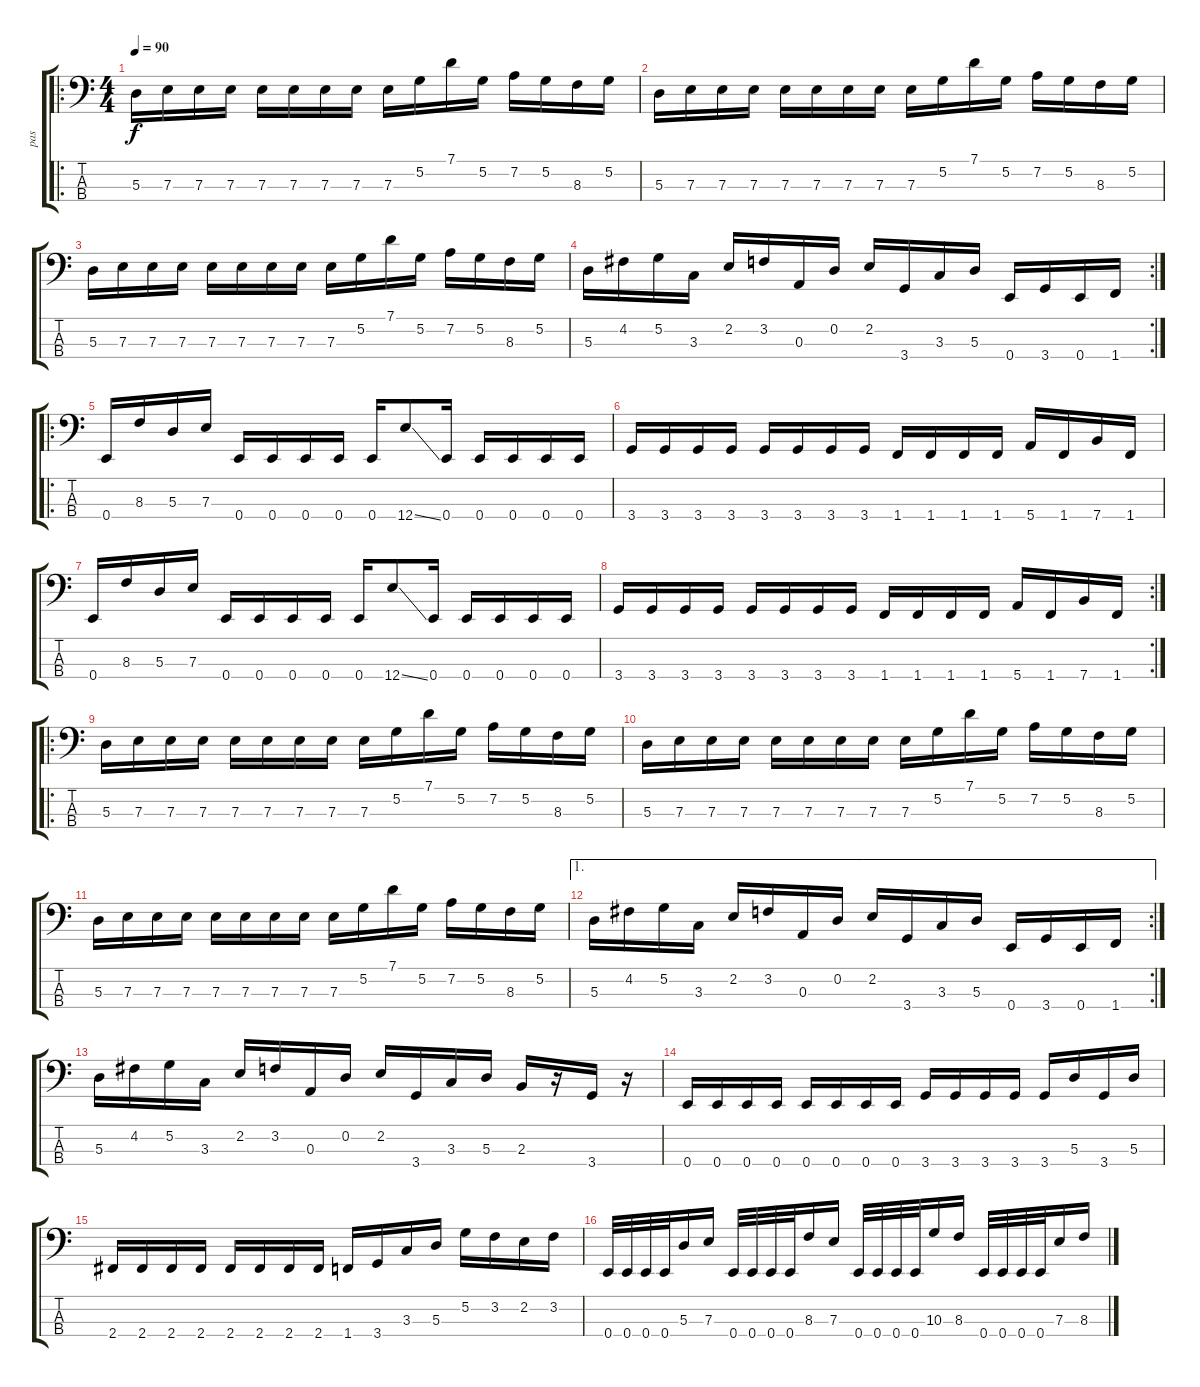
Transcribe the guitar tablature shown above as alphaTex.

\track ("pas" "pas") {instrument electricbasspick}
\staff {score tabs}
\tuning (G2 D2 A1 E1) {hide}
\ro
\ts (4 4)
\tempo 90
\clef f4
\ks c
5.3.16{dy f} 7.3.16 7.3.16 7.3.16 7.3.16 7.3.16 7.3.16 7.3.16 7.3.16 5.2.16 7.1.16 5.2.16 7.2.16 5.2.16 8.3.16 5.2.16 |
5.3.16 7.3.16 7.3.16 7.3.16 7.3.16 7.3.16 7.3.16 7.3.16 7.3.16 5.2.16 7.1.16 5.2.16 7.2.16 5.2.16 8.3.16 5.2.16 |
5.3.16 7.3.16 7.3.16 7.3.16 7.3.16 7.3.16 7.3.16 7.3.16 7.3.16 5.2.16 7.1.16 5.2.16 7.2.16 5.2.16 8.3.16 5.2.16 |
\rc 2
5.3.16 4.2.16 5.2.16 3.3.16 2.2.16 3.2.16 0.3.16 0.2.16 2.2.16 3.4.16 3.3.16 5.3.16 0.4.16 3.4.16 0.4.16 1.4.16 |
\ro
0.4.16 8.3.16 5.3.16 7.3.16 0.4.16 0.4.16 0.4.16 0.4.16 0.4.16 12.4{ss}.8 0.4.16 0.4.16 0.4.16 0.4.16 0.4.16 |
3.4.16 3.4.16 3.4.16 3.4.16 3.4.16 3.4.16 3.4.16 3.4.16 1.4.16 1.4.16 1.4.16 1.4.16 5.4.16 1.4.16 7.4.16 1.4.16 |
0.4.16 8.3.16 5.3.16 7.3.16 0.4.16 0.4.16 0.4.16 0.4.16 0.4.16 12.4{ss}.8 0.4.16 0.4.16 0.4.16 0.4.16 0.4.16 |
\rc 2
3.4.16 3.4.16 3.4.16 3.4.16 3.4.16 3.4.16 3.4.16 3.4.16 1.4.16 1.4.16 1.4.16 1.4.16 5.4.16 1.4.16 7.4.16 1.4.16 |
\ro
5.3.16 7.3.16 7.3.16 7.3.16 7.3.16 7.3.16 7.3.16 7.3.16 7.3.16 5.2.16 7.1.16 5.2.16 7.2.16 5.2.16 8.3.16 5.2.16 |
5.3.16 7.3.16 7.3.16 7.3.16 7.3.16 7.3.16 7.3.16 7.3.16 7.3.16 5.2.16 7.1.16 5.2.16 7.2.16 5.2.16 8.3.16 5.2.16 |
5.3.16 7.3.16 7.3.16 7.3.16 7.3.16 7.3.16 7.3.16 7.3.16 7.3.16 5.2.16 7.1.16 5.2.16 7.2.16 5.2.16 8.3.16 5.2.16 |
\ae 1
\rc 2
5.3.16 4.2.16 5.2.16 3.3.16 2.2.16 3.2.16 0.3.16 0.2.16 2.2.16 3.4.16 3.3.16 5.3.16 0.4.16 3.4.16 0.4.16 1.4.16 |
5.3.16 4.2.16 5.2.16 3.3.16 2.2.16 3.2.16 0.3.16 0.2.16 2.2.16 3.4.16 3.3.16 5.3.16 2.3.16{volume 16 instrument slapbass1} r.16 3.4.16 r.16 |
0.4.16{volume 16 instrument electricbasspick} 0.4.16 0.4.16 0.4.16 0.4.16 0.4.16 0.4.16 0.4.16 3.4.16 3.4.16 3.4.16 3.4.16 3.4.16 5.3.16 3.4.16 5.3.16 |
2.4.16 2.4.16 2.4.16 2.4.16 2.4.16 2.4.16 2.4.16 2.4.16 1.4.16 3.4.16 3.3.16 5.3.16 5.2.16 3.2.16 2.2.16 3.2.16 |
0.4.32 0.4.32 0.4.32 0.4.32 5.3.16 7.3.16 0.4.32 0.4.32 0.4.32 0.4.32 8.3.16 7.3.16 0.4.32 0.4.32 0.4.32 0.4.32 10.3.16 8.3.16 0.4.32 0.4.32 0.4.32 0.4.32 7.3.16 8.3.16
